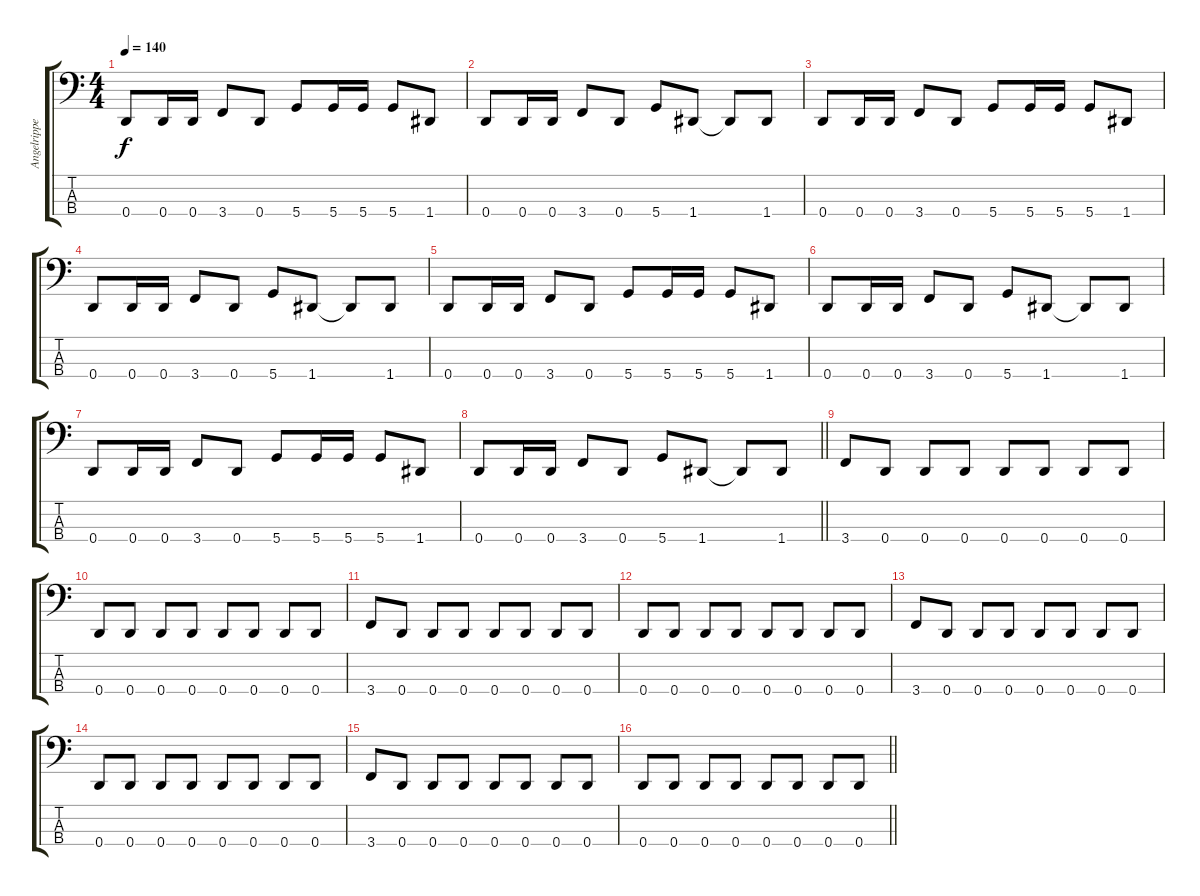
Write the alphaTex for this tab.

\track ("Angelripper" "Angelrippe") {instrument electricbassfinger}
\staff {score tabs}
\tuning (F2 C2 G1 D1) {hide}
\ts (4 4)
\section ("" "")
\tempo 140
\clef f4
\ks c
0.4.8{dy f} 0.4.16 0.4.16 3.4.8 0.4.8 5.4.8 5.4.16 5.4.16 5.4.8 1.4.8 |
0.4.8 0.4.16 0.4.16 3.4.8 0.4.8 5.4.8 1.4.8 1.4{t}.8 1.4.8 |
0.4.8 0.4.16 0.4.16 3.4.8 0.4.8 5.4.8 5.4.16 5.4.16 5.4.8 1.4.8 |
0.4.8 0.4.16 0.4.16 3.4.8 0.4.8 5.4.8 1.4.8 1.4{t}.8 1.4.8 |
0.4.8 0.4.16 0.4.16 3.4.8 0.4.8 5.4.8 5.4.16 5.4.16 5.4.8 1.4.8 |
0.4.8 0.4.16 0.4.16 3.4.8 0.4.8 5.4.8 1.4.8 1.4{t}.8 1.4.8 |
0.4.8 0.4.16 0.4.16 3.4.8 0.4.8 5.4.8 5.4.16 5.4.16 5.4.8 1.4.8 |
\barLineRight lightlight
0.4.8 0.4.16 0.4.16 3.4.8 0.4.8 5.4.8 1.4.8 1.4{t}.8 1.4.8 |
\section ("" "")
3.4.8 0.4.8 0.4.8 0.4.8 0.4.8 0.4.8 0.4.8 0.4.8 |
0.4.8 0.4.8 0.4.8 0.4.8 0.4.8 0.4.8 0.4.8 0.4.8 |
3.4.8 0.4.8 0.4.8 0.4.8 0.4.8 0.4.8 0.4.8 0.4.8 |
0.4.8 0.4.8 0.4.8 0.4.8 0.4.8 0.4.8 0.4.8 0.4.8 |
3.4.8 0.4.8 0.4.8 0.4.8 0.4.8 0.4.8 0.4.8 0.4.8 |
0.4.8 0.4.8 0.4.8 0.4.8 0.4.8 0.4.8 0.4.8 0.4.8 |
3.4.8 0.4.8 0.4.8 0.4.8 0.4.8 0.4.8 0.4.8 0.4.8 |
\barLineRight lightlight
0.4.8 0.4.8 0.4.8 0.4.8 0.4.8 0.4.8 0.4.8 0.4.8
